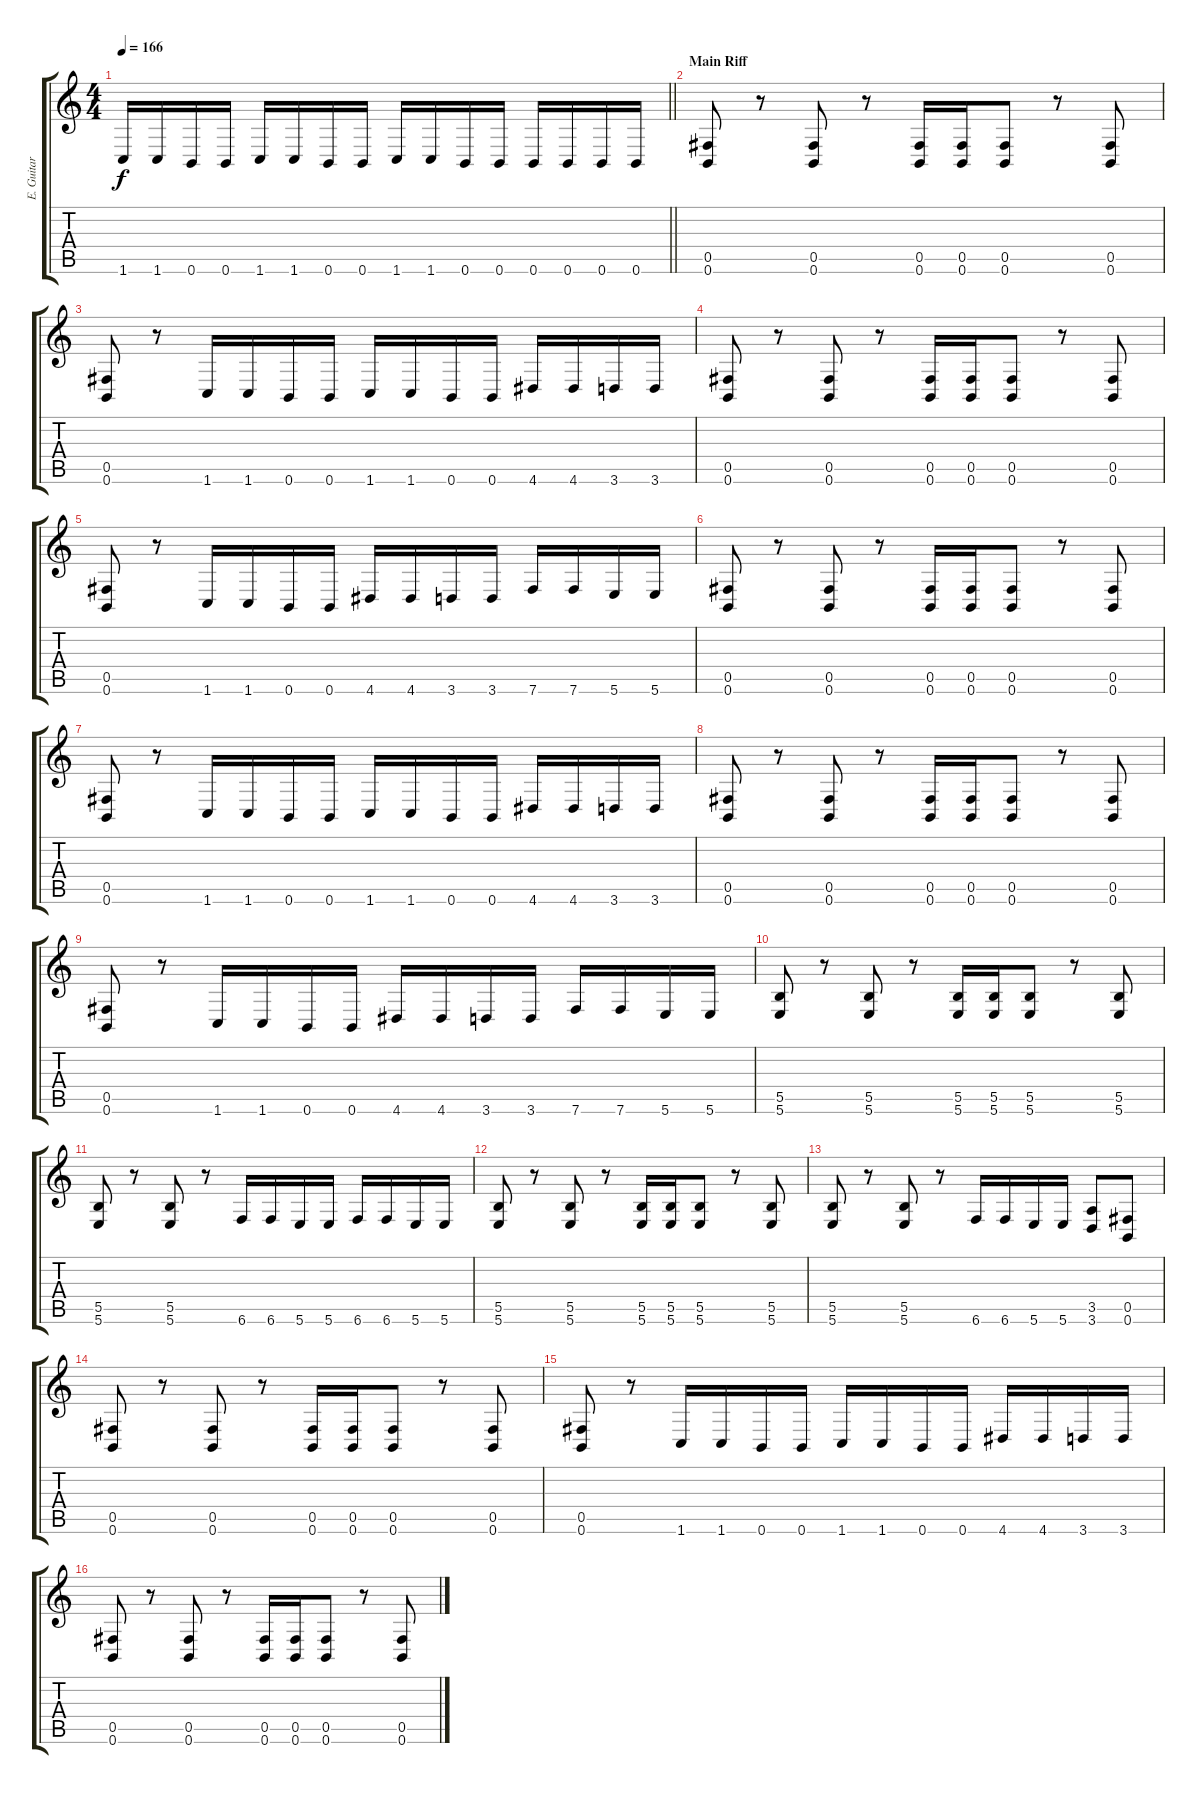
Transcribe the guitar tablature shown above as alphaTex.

\track ("E. Guitar" "E. Guitar") {instrument distortionguitar}
\staff {score tabs}
\tuning (Db4 Ab3 E3 B2 Gb2 B1) {hide}
\ts (4 4)
\tempo 166
\clef g2
\barLineRight lightlight
\ks c
1.6.16{dy f} 1.6.16 0.6.16 0.6.16 1.6.16 1.6.16 0.6.16 0.6.16 1.6.16 1.6.16 0.6.16 0.6.16 0.6.16 0.6.16 0.6.16 0.6.16 |
\section ("" "Main Riff")
(0.5 0.6).8 r.8 (0.5 0.6).8 r.8 (0.5 0.6).16 (0.5 0.6).16 (0.5 0.6).8 r.8 (0.5 0.6).8 |
(0.5 0.6).8 r.8 1.6.16 1.6.16 0.6.16 0.6.16 1.6.16 1.6.16 0.6.16 0.6.16 4.6.16 4.6.16 3.6.16 3.6.16 |
(0.5 0.6).8 r.8 (0.5 0.6).8 r.8 (0.5 0.6).16 (0.5 0.6).16 (0.5 0.6).8 r.8 (0.5 0.6).8 |
(0.5 0.6).8 r.8 1.6.16 1.6.16 0.6.16 0.6.16 4.6.16 4.6.16 3.6.16 3.6.16 7.6.16 7.6.16 5.6.16 5.6.16 |
(0.5 0.6).8 r.8 (0.5 0.6).8 r.8 (0.5 0.6).16 (0.5 0.6).16 (0.5 0.6).8 r.8 (0.5 0.6).8 |
(0.5 0.6).8 r.8 1.6.16 1.6.16 0.6.16 0.6.16 1.6.16 1.6.16 0.6.16 0.6.16 4.6.16 4.6.16 3.6.16 3.6.16 |
(0.5 0.6).8 r.8 (0.5 0.6).8 r.8 (0.5 0.6).16 (0.5 0.6).16 (0.5 0.6).8 r.8 (0.5 0.6).8 |
(0.5 0.6).8 r.8 1.6.16 1.6.16 0.6.16 0.6.16 4.6.16 4.6.16 3.6.16 3.6.16 7.6.16 7.6.16 5.6.16 5.6.16 |
(5.5 5.6).8 r.8 (5.5 5.6).8 r.8 (5.5 5.6).16 (5.5 5.6).16 (5.5 5.6).8 r.8 (5.5 5.6).8 |
(5.5 5.6).8 r.8 (5.5 5.6).8 r.8 6.6.16 6.6.16 5.6.16 5.6.16 6.6.16 6.6.16 5.6.16 5.6.16 |
(5.5 5.6).8 r.8 (5.5 5.6).8 r.8 (5.5 5.6).16 (5.5 5.6).16 (5.5 5.6).8 r.8 (5.5 5.6).8 |
(5.5 5.6).8 r.8 (5.5 5.6).8 r.8 6.6.16 6.6.16 5.6.16 5.6.16 (3.5 3.6).8 (0.5 0.6).8 |
(0.5 0.6).8 r.8 (0.5 0.6).8 r.8 (0.5 0.6).16 (0.5 0.6).16 (0.5 0.6).8 r.8 (0.5 0.6).8 |
(0.5 0.6).8 r.8 1.6.16 1.6.16 0.6.16 0.6.16 1.6.16 1.6.16 0.6.16 0.6.16 4.6.16 4.6.16 3.6.16 3.6.16 |
(0.5 0.6).8 r.8 (0.5 0.6).8 r.8 (0.5 0.6).16 (0.5 0.6).16 (0.5 0.6).8 r.8 (0.5 0.6).8
